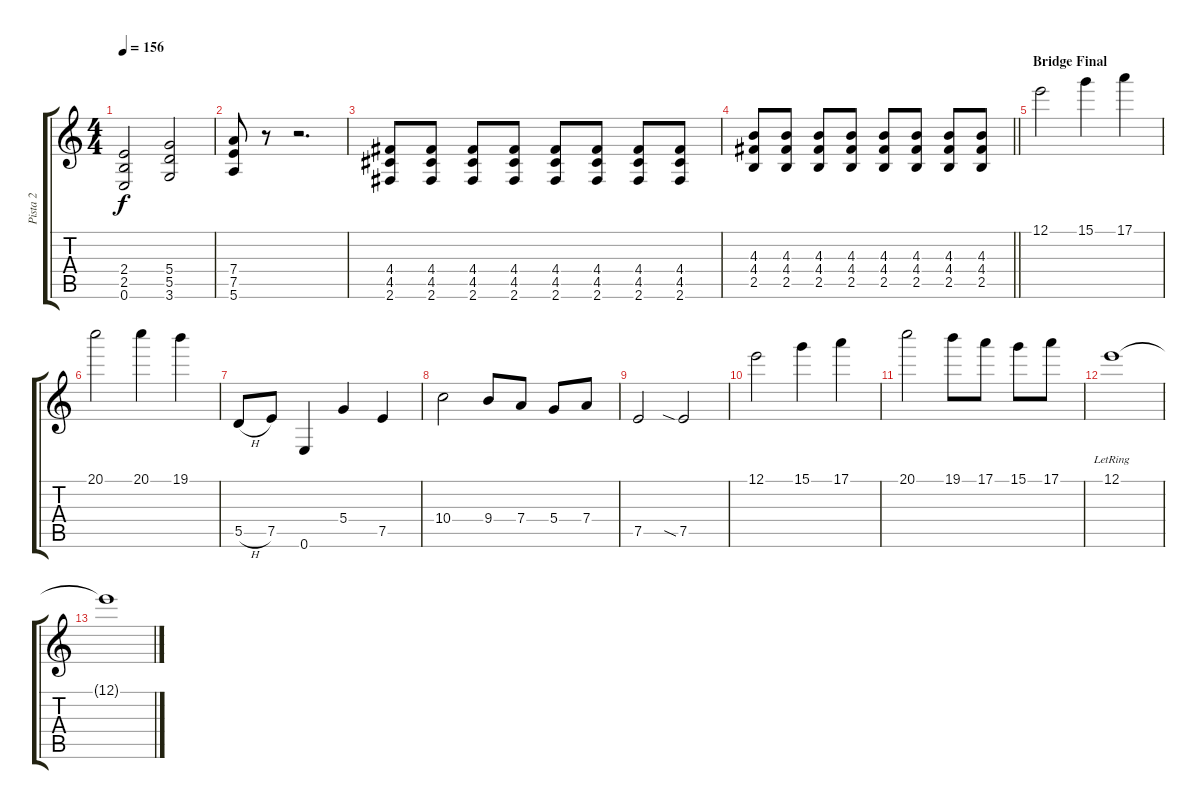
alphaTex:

\track ("Pista 2" "Pista 2") {instrument electricguitarclean}
\staff {score tabs}
\tuning (E4 B3 G3 D3 A2 E2) {hide}
\ts (4 4)
\tempo 156
\clef g2
\ks c
(2.4 2.5 0.6).2{dy f} (5.4 5.5 3.6).2 |
(7.4 7.5 5.6).8 r.8 r.2{d} |
(4.4 4.5 2.6).8 (4.4 4.5 2.6).8 (4.4 4.5 2.6).8 (4.4 4.5 2.6).8 (4.4 4.5 2.6).8 (4.4 4.5 2.6).8 (4.4 4.5 2.6).8 (4.4 4.5 2.6).8 |
\barLineRight lightlight
(4.3 4.4 2.5).8 (4.3 4.4 2.5).8 (4.3 4.4 2.5).8 (4.3 4.4 2.5).8 (4.3 4.4 2.5).8 (4.3 4.4 2.5).8 (4.3 4.4 2.5).8 (4.3 4.4 2.5).8 |
\section ("" "Bridge Final")
12.1.2 15.1.4 17.1.4 |
20.1.2 20.1.4 19.1.4 |
5.5{h}.8 7.5.8 0.6.4 5.4.4 7.5.4 |
10.4.2 9.4.8 7.4.8 5.4.8 7.4.8 |
7.5.2 7.5{sia}.2 |
12.1.2 15.1.4 17.1.4 |
20.1.2 19.1.8 17.1.8 15.1.8 17.1.8 |
12.1{lr}.1 |
12.1{t}.1
